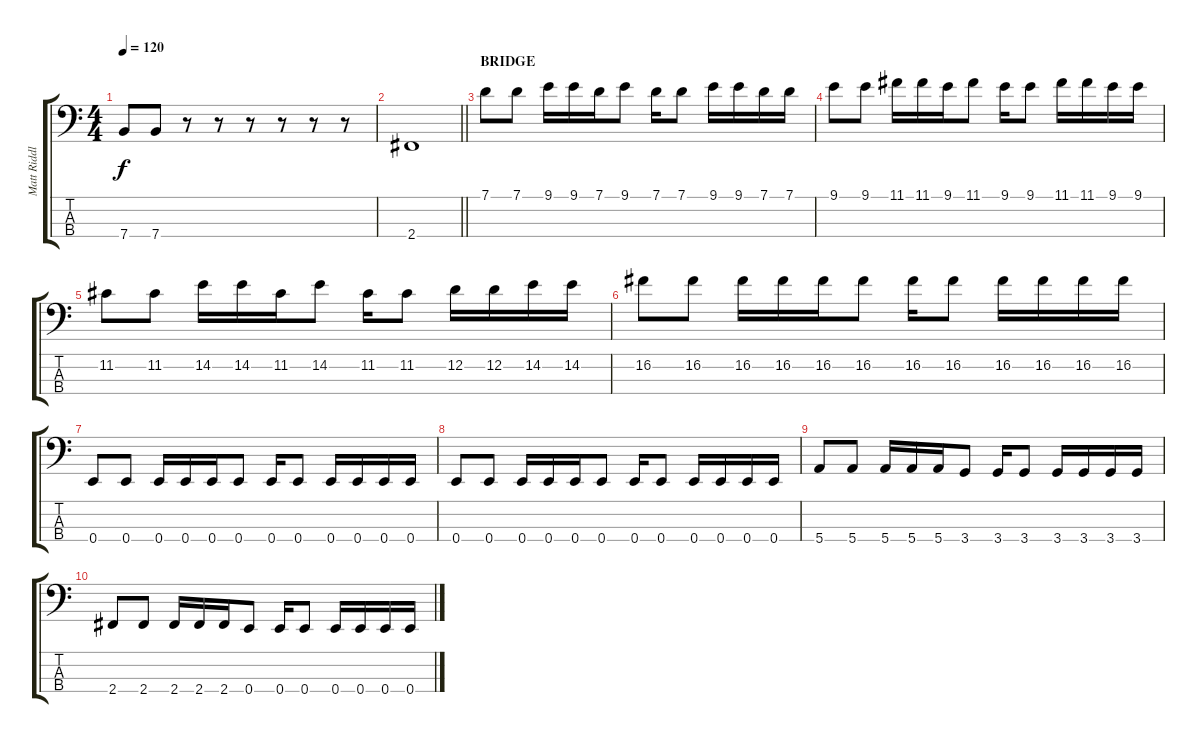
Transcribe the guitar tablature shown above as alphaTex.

\track ("Matt Riddle" "Matt Riddl") {instrument electricbassfinger}
\staff {score tabs}
\tuning (G2 D2 A1 E1) {hide}
\ts (4 4)
\tempo 120
\clef f4
\ks c
7.4.8{dy f} 7.4.8 r.8 r.8 r.8 r.8 r.8 r.8 |
\barLineRight lightlight
2.4.1 |
\section ("" "BRIDGE")
7.1.8 7.1.8 9.1.16 9.1.16 7.1.16 9.1.8 7.1.16 7.1.8 9.1.16 9.1.16 7.1.16 7.1.16 |
9.1.8 9.1.8 11.1.16 11.1.16 9.1.16 11.1.8 9.1.16 9.1.8 11.1.16 11.1.16 9.1.16 9.1.16 |
11.2.8 11.2.8 14.2.16 14.2.16 11.2.16 14.2.8 11.2.16 11.2.8 12.2.16 12.2.16 14.2.16 14.2.16 |
16.2.8 16.2.8 16.2.16 16.2.16 16.2.16 16.2.8 16.2.16 16.2.8 16.2.16 16.2.16 16.2.16 16.2.16 |
0.4.8 0.4.8 0.4.16 0.4.16 0.4.16 0.4.8 0.4.16 0.4.8 0.4.16 0.4.16 0.4.16 0.4.16 |
0.4.8 0.4.8 0.4.16 0.4.16 0.4.16 0.4.8 0.4.16 0.4.8 0.4.16 0.4.16 0.4.16 0.4.16 |
5.4.8 5.4.8 5.4.16 5.4.16 5.4.16 3.4.8 3.4.16 3.4.8 3.4.16 3.4.16 3.4.16 3.4.16 |
2.4.8 2.4.8 2.4.16 2.4.16 2.4.16 0.4.8 0.4.16 0.4.8 0.4.16 0.4.16 0.4.16 0.4.16
